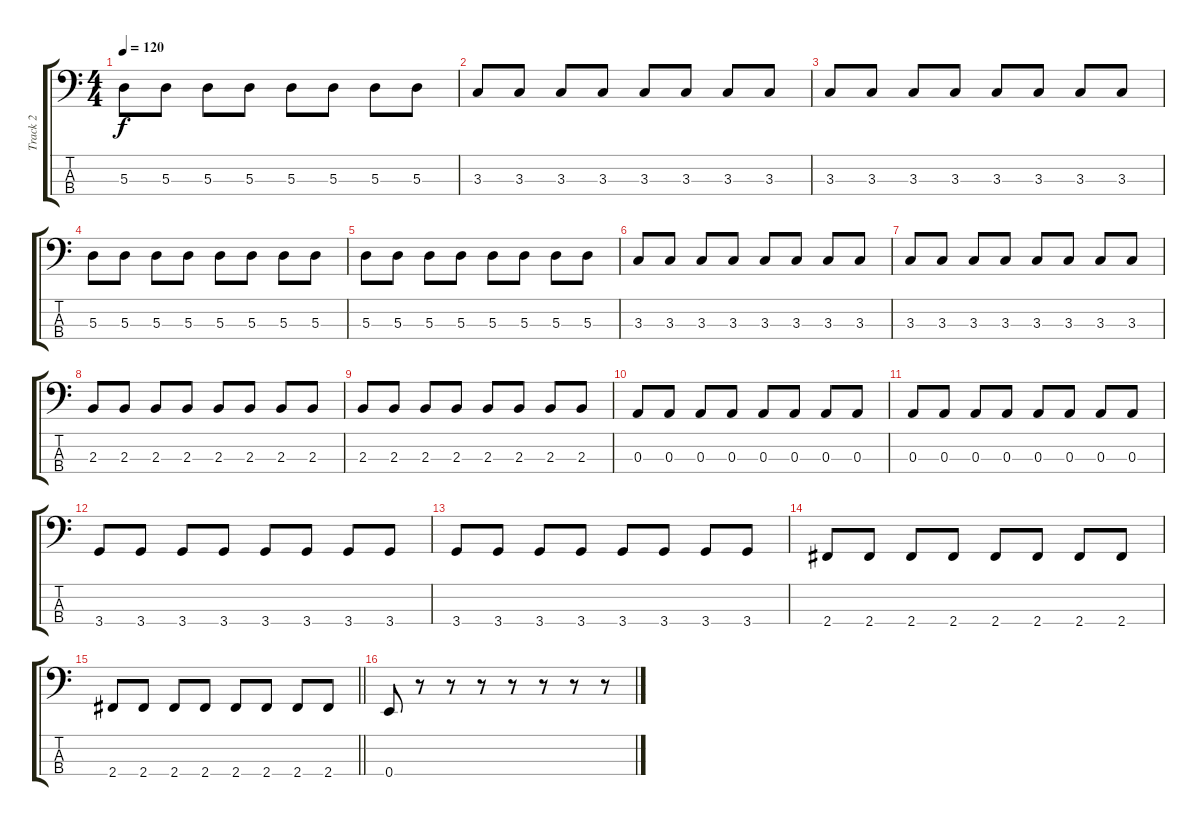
\track ("Track 2" "Track 2") {instrument electricbassfinger}
\staff {score tabs}
\tuning (G2 D2 A1 E1) {hide}
\ts (4 4)
\tempo 120
\clef f4
\ks c
5.3.8{dy f} 5.3.8 5.3.8 5.3.8 5.3.8 5.3.8 5.3.8 5.3.8 |
3.3.8 3.3.8 3.3.8 3.3.8 3.3.8 3.3.8 3.3.8 3.3.8 |
3.3.8 3.3.8 3.3.8 3.3.8 3.3.8 3.3.8 3.3.8 3.3.8 |
5.3.8 5.3.8 5.3.8 5.3.8 5.3.8 5.3.8 5.3.8 5.3.8 |
5.3.8 5.3.8 5.3.8 5.3.8 5.3.8 5.3.8 5.3.8 5.3.8 |
3.3.8 3.3.8 3.3.8 3.3.8 3.3.8 3.3.8 3.3.8 3.3.8 |
3.3.8 3.3.8 3.3.8 3.3.8 3.3.8 3.3.8 3.3.8 3.3.8 |
2.3.8 2.3.8 2.3.8 2.3.8 2.3.8 2.3.8 2.3.8 2.3.8 |
2.3.8 2.3.8 2.3.8 2.3.8 2.3.8 2.3.8 2.3.8 2.3.8 |
0.3.8 0.3.8 0.3.8 0.3.8 0.3.8 0.3.8 0.3.8 0.3.8 |
0.3.8 0.3.8 0.3.8 0.3.8 0.3.8 0.3.8 0.3.8 0.3.8 |
3.4.8 3.4.8 3.4.8 3.4.8 3.4.8 3.4.8 3.4.8 3.4.8 |
3.4.8 3.4.8 3.4.8 3.4.8 3.4.8 3.4.8 3.4.8 3.4.8 |
2.4.8 2.4.8 2.4.8 2.4.8 2.4.8 2.4.8 2.4.8 2.4.8 |
\barLineRight lightlight
2.4.8 2.4.8 2.4.8 2.4.8 2.4.8 2.4.8 2.4.8 2.4.8 |
0.4.8 r.8 r.8 r.8 r.8 r.8 r.8 r.8
